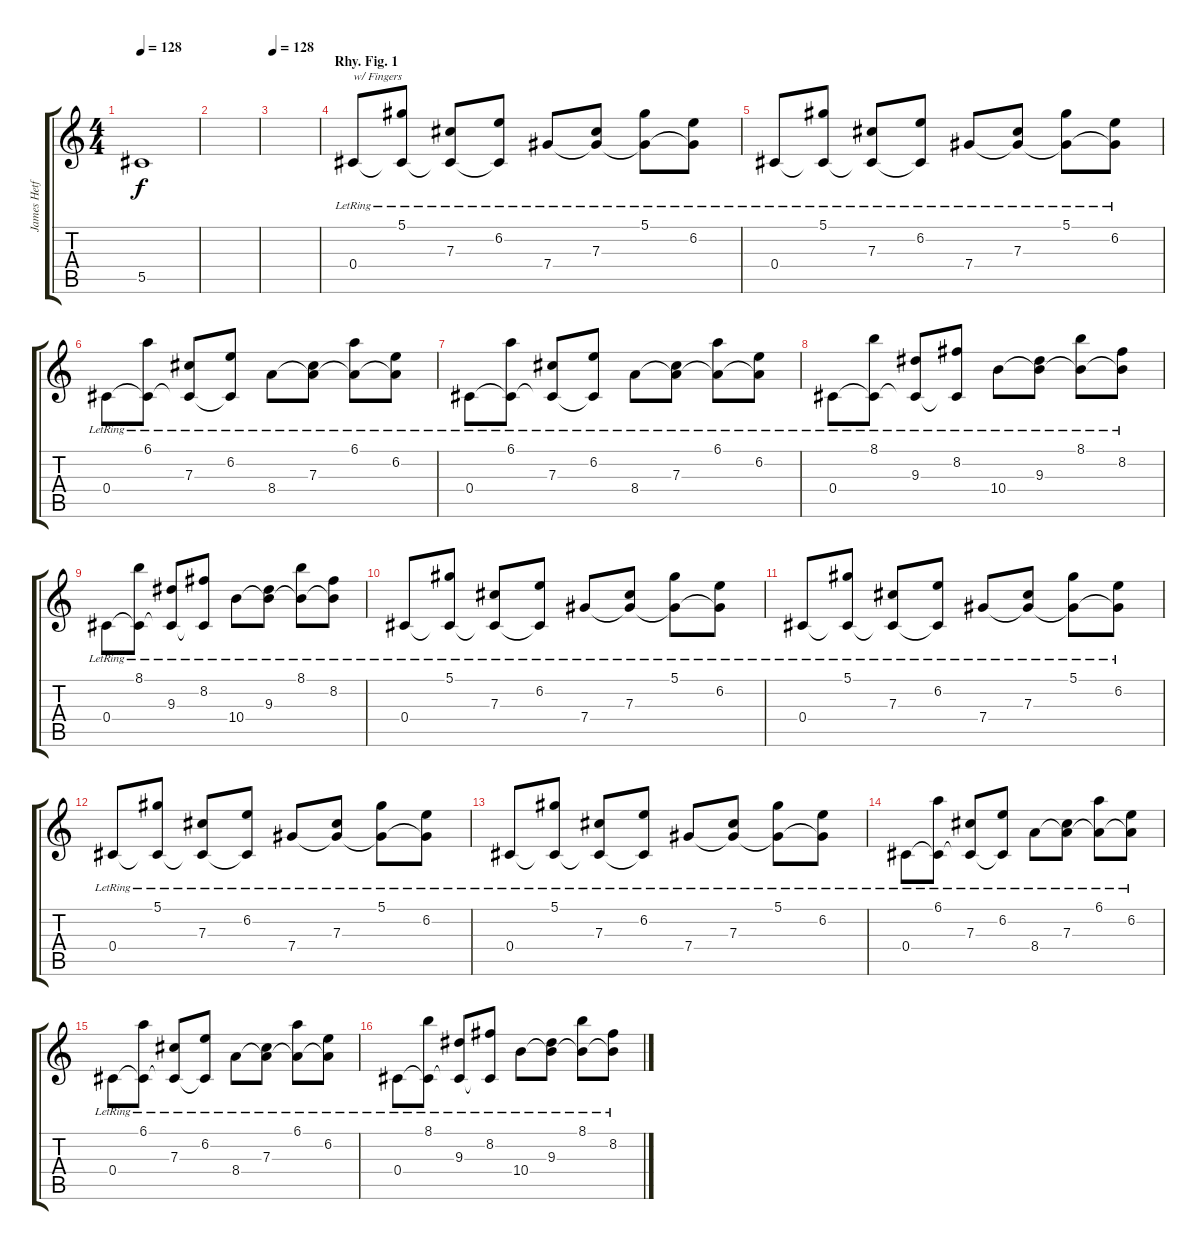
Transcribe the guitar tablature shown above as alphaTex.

\track ("James Hetfield (Guitar)" "James Hetf") {instrument electricguitarclean}
\staff {score tabs}
\tuning (Eb4 Bb3 Gb3 Db3 Ab2 Eb2) {hide}
\ts (4 4)
\tempo 128
\clef g2
\ks c
5.5{t}.1{dy f} |
|
\tempo 128
|
\section ("" "Rhy. Fig. 1")
0.4{lr}.8{txt "w/ Fingers" volume 13 balance 3 instrument electricguitarclean} (5.1{lr} 0.4{t}).8 (7.3{lr} 0.4{t}).8 (6.2{lr} 0.4{t}).8 7.4{lr}.8 (7.3{lr} 7.4{t}).8 (5.1{lr} 7.4{t}).8 (6.2{lr} 7.4{t}).8 |
0.4{lr}.8 (5.1{lr} 0.4{t}).8 (7.3{lr} 0.4{t}).8 (6.2{lr} 0.4{t}).8 7.4{lr}.8 (7.3{lr} 7.4{t}).8 (5.1{lr} 7.4{t}).8 (6.2{lr} 7.4{t}).8 |
0.4{lr}.8 (6.1{lr} 0.4{t}).8 (7.3{lr} 0.4{t}).8 (6.2{lr} 0.4{t}).8 8.4{lr}.8 (7.3{lr} 8.4{t}).8 (6.1{lr} 8.4{t}).8 (6.2{lr} 8.4{t}).8 |
0.4{lr}.8 (6.1{lr} 0.4{t}).8 (7.3{lr} 0.4{t}).8 (6.2{lr} 0.4{t}).8 8.4{lr}.8 (7.3{lr} 8.4{t}).8 (6.1{lr} 8.4{t}).8 (6.2{lr} 8.4{t}).8 |
0.4{lr}.8 (8.1{lr} 0.4{t}).8 (9.3{lr} 0.4{t}).8 (8.2{lr} 0.4{t}).8 10.4{lr}.8 (9.3{lr} 10.4{t}).8 (8.1{lr} 10.4{t}).8 (8.2{lr} 10.4{t}).8 |
0.4{lr}.8 (8.1{lr} 0.4{t}).8 (9.3{lr} 0.4{t}).8 (8.2{lr} 0.4{t}).8 10.4{lr}.8 (9.3{lr} 10.4{t}).8 (8.1{lr} 10.4{t}).8 (8.2{lr} 10.4{t}).8 |
0.4{lr}.8 (5.1{lr} 0.4{t}).8 (7.3{lr} 0.4{t}).8 (6.2{lr} 0.4{t}).8 7.4{lr}.8 (7.3{lr} 7.4{t}).8 (5.1{lr} 7.4{t}).8 (6.2{lr} 7.4{t}).8 |
0.4{lr}.8 (5.1{lr} 0.4{t}).8 (7.3{lr} 0.4{t}).8 (6.2{lr} 0.4{t}).8 7.4{lr}.8 (7.3{lr} 7.4{t}).8 (5.1{lr} 7.4{t}).8 (6.2{lr} 7.4{t}).8 |
0.4{lr}.8 (5.1{lr} 0.4{t}).8 (7.3{lr} 0.4{t}).8 (6.2{lr} 0.4{t}).8 7.4{lr}.8 (7.3{lr} 7.4{t}).8 (5.1{lr} 7.4{t}).8 (6.2{lr} 7.4{t}).8 |
0.4{lr}.8 (5.1{lr} 0.4{t}).8 (7.3{lr} 0.4{t}).8 (6.2{lr} 0.4{t}).8 7.4{lr}.8 (7.3{lr} 7.4{t}).8 (5.1{lr} 7.4{t}).8 (6.2{lr} 7.4{t}).8 |
0.4{lr}.8 (6.1{lr} 0.4{t}).8 (7.3{lr} 0.4{t}).8 (6.2{lr} 0.4{t}).8 8.4{lr}.8 (7.3{lr} 8.4{t}).8 (6.1{lr} 8.4{t}).8 (6.2{lr} 8.4{t}).8 |
0.4{lr}.8 (6.1{lr} 0.4{t}).8 (7.3{lr} 0.4{t}).8 (6.2{lr} 0.4{t}).8 8.4{lr}.8 (7.3{lr} 8.4{t}).8 (6.1{lr} 8.4{t}).8 (6.2{lr} 8.4{t}).8 |
0.4{lr}.8 (8.1{lr} 0.4{t}).8 (9.3{lr} 0.4{t}).8 (8.2{lr} 0.4{t}).8 10.4{lr}.8 (9.3{lr} 10.4{t}).8 (8.1{lr} 10.4{t}).8 (8.2{lr} 10.4{t}).8
